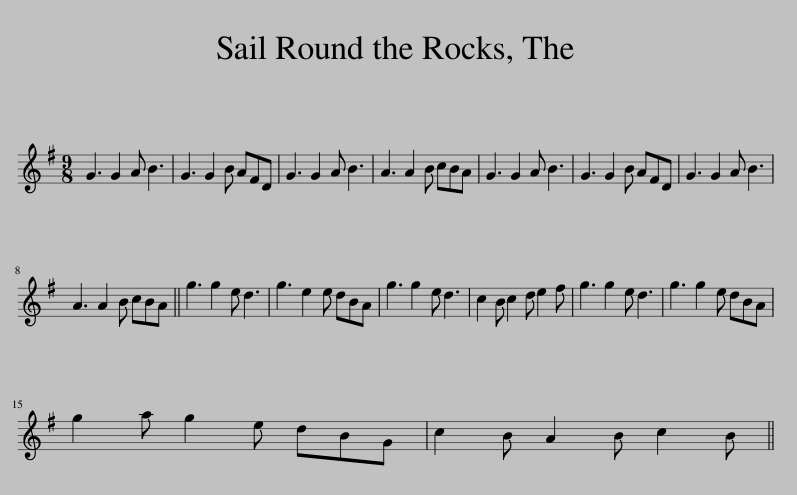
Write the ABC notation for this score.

X:1
L:1/8
M:9/8
I:linebreak $
K:G
V:1 treble
V:1
 G3 G2 A B3 | G3 G2 B AFD | G3 G2 A B3 | A3 A2 B cBA | G3 G2 A B3 | %5
 G3 G2 B AFD | G3 G2 A B3 |$ A3 A2 B cBA || g3 g2 e d3 | g3 e2 e dBA | %10
 g3 g2 e d3 | c2 B c2 d e2 f | g3 g2 e d3 | g3 g2 e dBA |$ g2 a g2 e dBG | %15
 c2 B A2 B c2 B || %16
